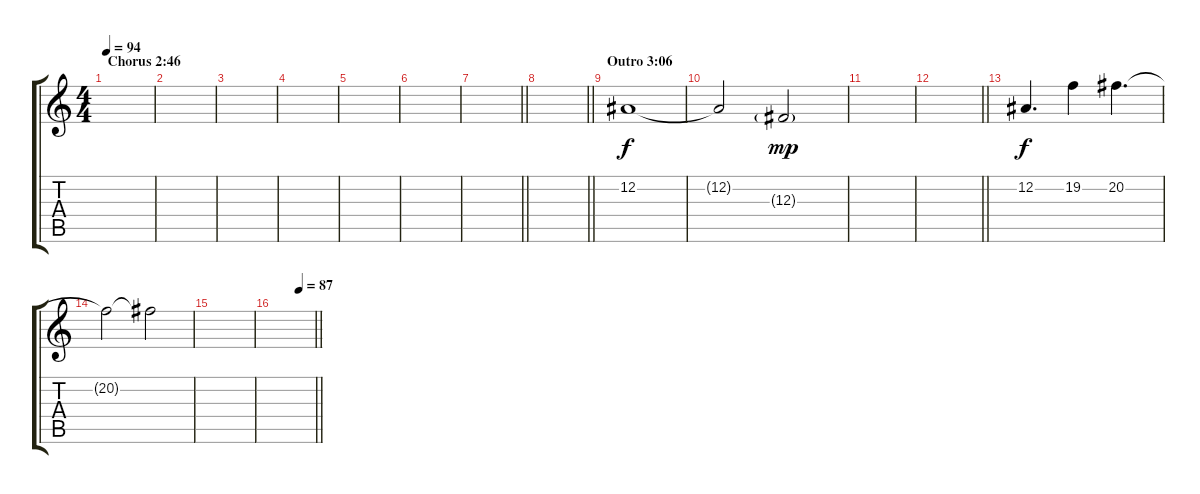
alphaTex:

\track "" {instrument lead3calliope}
\staff {score tabs}
\tuning (Eb4 Bb3 Gb3 Db3 Ab2 Eb2) {hide}
\ts (4 4)
\section ("" "Chorus 2:46")
\tempo 94
\clef g2
\ks c
|
|
|
|
|
|
\barLineRight lightlight
|
\barLineRight lightlight
|
\section ("" "Outro 3:06")
12.2.1 |
12.2{t}.2 12.3{g}.2{dy mp} |
|
\barLineRight lightlight
|
12.2.4{d dy f} 19.2.4 20.2.4{d} |
20.2{t}.2{volume 8} 20.2{t}.2 |
|
\tempo (87 0.625)
\barLineRight lightlight
